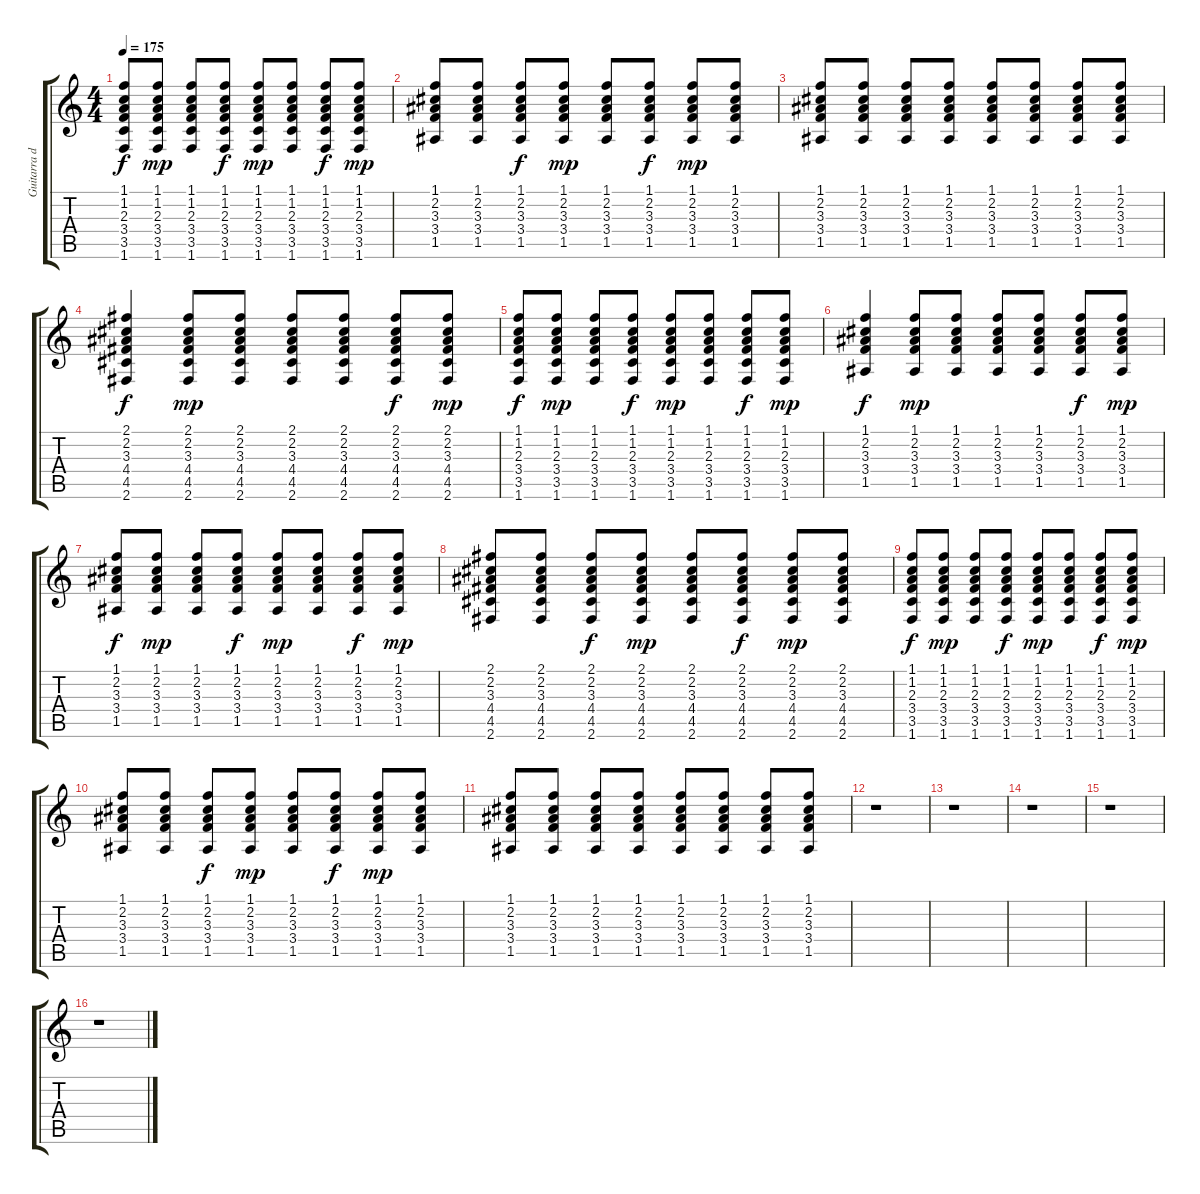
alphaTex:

\track ("Guitarra de Apoyo" "Guitarra d") {instrument distortionguitar}
\staff {score tabs}
\tuning (E4 B3 G3 D3 A2 E2) {hide}
\ts (4 4)
\tempo 175
\clef g2
\ks c
(1.1 1.2 2.3 3.4 3.5 1.6).8{dy f} (1.1 1.2 2.3 3.4 3.5 1.6).8{dy mp} (1.1 1.2 2.3 3.4 3.5 1.6).8 (1.1 1.2 2.3 3.4 3.5 1.6).8{dy f} (1.1 1.2 2.3 3.4 3.5 1.6).8{dy mp} (1.1 1.2 2.3 3.4 3.5 1.6).8 (1.1 1.2 2.3 3.4 3.5 1.6).8{dy f} (1.1 1.2 2.3 3.4 3.5 1.6).8{dy mp} |
(1.1 2.2 3.3 3.4 1.5).8 (1.1 2.2 3.3 3.4 1.5).8 (1.1 2.2 3.3 3.4 1.5).8{dy f} (1.1 2.2 3.3 3.4 1.5).8{dy mp} (1.1 2.2 3.3 3.4 1.5).8 (1.1 2.2 3.3 3.4 1.5).8{dy f} (1.1 2.2 3.3 3.4 1.5).8{dy mp} (1.1 2.2 3.3 3.4 1.5).8 |
(1.1 2.2 3.3 3.4 1.5).8 (1.1 2.2 3.3 3.4 1.5).8 (1.1 2.2 3.3 3.4 1.5).8 (1.1 2.2 3.3 3.4 1.5).8 (1.1 2.2 3.3 3.4 1.5).8 (1.1 2.2 3.3 3.4 1.5).8 (1.1 2.2 3.3 3.4 1.5).8 (1.1 2.2 3.3 3.4 1.5).8 |
(2.1 2.2 3.3 4.4 4.5 2.6).4{dy f} (2.1 2.2 3.3 4.4 4.5 2.6).8{dy mp} (2.1 2.2 3.3 4.4 4.5 2.6).8 (2.1 2.2 3.3 4.4 4.5 2.6).8 (2.1 2.2 3.3 4.4 4.5 2.6).8 (2.1 2.2 3.3 4.4 4.5 2.6).8{dy f} (2.1 2.2 3.3 4.4 4.5 2.6).8{dy mp} |
(1.1 1.2 2.3 3.4 3.5 1.6).8{dy f} (1.1 1.2 2.3 3.4 3.5 1.6).8{dy mp} (1.1 1.2 2.3 3.4 3.5 1.6).8 (1.1 1.2 2.3 3.4 3.5 1.6).8{dy f} (1.1 1.2 2.3 3.4 3.5 1.6).8{dy mp} (1.1 1.2 2.3 3.4 3.5 1.6).8 (1.1 1.2 2.3 3.4 3.5 1.6).8{dy f} (1.1 1.2 2.3 3.4 3.5 1.6).8{dy mp} |
(1.1 2.2 3.3 3.4 1.5).4{dy f} (1.1 2.2 3.3 3.4 1.5).8{dy mp} (1.1 2.2 3.3 3.4 1.5).8 (1.1 2.2 3.3 3.4 1.5).8 (1.1 2.2 3.3 3.4 1.5).8 (1.1 2.2 3.3 3.4 1.5).8{dy f} (1.1 2.2 3.3 3.4 1.5).8{dy mp} |
(1.1 2.2 3.3 3.4 1.5).8{dy f} (1.1 2.2 3.3 3.4 1.5).8{dy mp} (1.1 2.2 3.3 3.4 1.5).8 (1.1 2.2 3.3 3.4 1.5).8{dy f} (1.1 2.2 3.3 3.4 1.5).8{dy mp} (1.1 2.2 3.3 3.4 1.5).8 (1.1 2.2 3.3 3.4 1.5).8{dy f} (1.1 2.2 3.3 3.4 1.5).8{dy mp} |
(2.1 2.2 3.3 4.4 4.5 2.6).8 (2.1 2.2 3.3 4.4 4.5 2.6).8 (2.1 2.2 3.3 4.4 4.5 2.6).8{dy f} (2.1 2.2 3.3 4.4 4.5 2.6).8{dy mp} (2.1 2.2 3.3 4.4 4.5 2.6).8 (2.1 2.2 3.3 4.4 4.5 2.6).8{dy f} (2.1 2.2 3.3 4.4 4.5 2.6).8{dy mp} (2.1 2.2 3.3 4.4 4.5 2.6).8 |
(1.1 1.2 2.3 3.4 3.5 1.6).8{dy f} (1.1 1.2 2.3 3.4 3.5 1.6).8{dy mp} (1.1 1.2 2.3 3.4 3.5 1.6).8 (1.1 1.2 2.3 3.4 3.5 1.6).8{dy f} (1.1 1.2 2.3 3.4 3.5 1.6).8{dy mp} (1.1 1.2 2.3 3.4 3.5 1.6).8 (1.1 1.2 2.3 3.4 3.5 1.6).8{dy f} (1.1 1.2 2.3 3.4 3.5 1.6).8{dy mp} |
(1.1 2.2 3.3 3.4 1.5).8 (1.1 2.2 3.3 3.4 1.5).8 (1.1 2.2 3.3 3.4 1.5).8{dy f} (1.1 2.2 3.3 3.4 1.5).8{dy mp} (1.1 2.2 3.3 3.4 1.5).8 (1.1 2.2 3.3 3.4 1.5).8{dy f} (1.1 2.2 3.3 3.4 1.5).8{dy mp} (1.1 2.2 3.3 3.4 1.5).8 |
(1.1 2.2 3.3 3.4 1.5).8 (1.1 2.2 3.3 3.4 1.5).8 (1.1 2.2 3.3 3.4 1.5).8 (1.1 2.2 3.3 3.4 1.5).8 (1.1 2.2 3.3 3.4 1.5).8 (1.1 2.2 3.3 3.4 1.5).8 (1.1 2.2 3.3 3.4 1.5).8 (1.1 2.2 3.3 3.4 1.5).8 |
r.1 |
r.1 |
r.1 |
r.1 |
r.1
